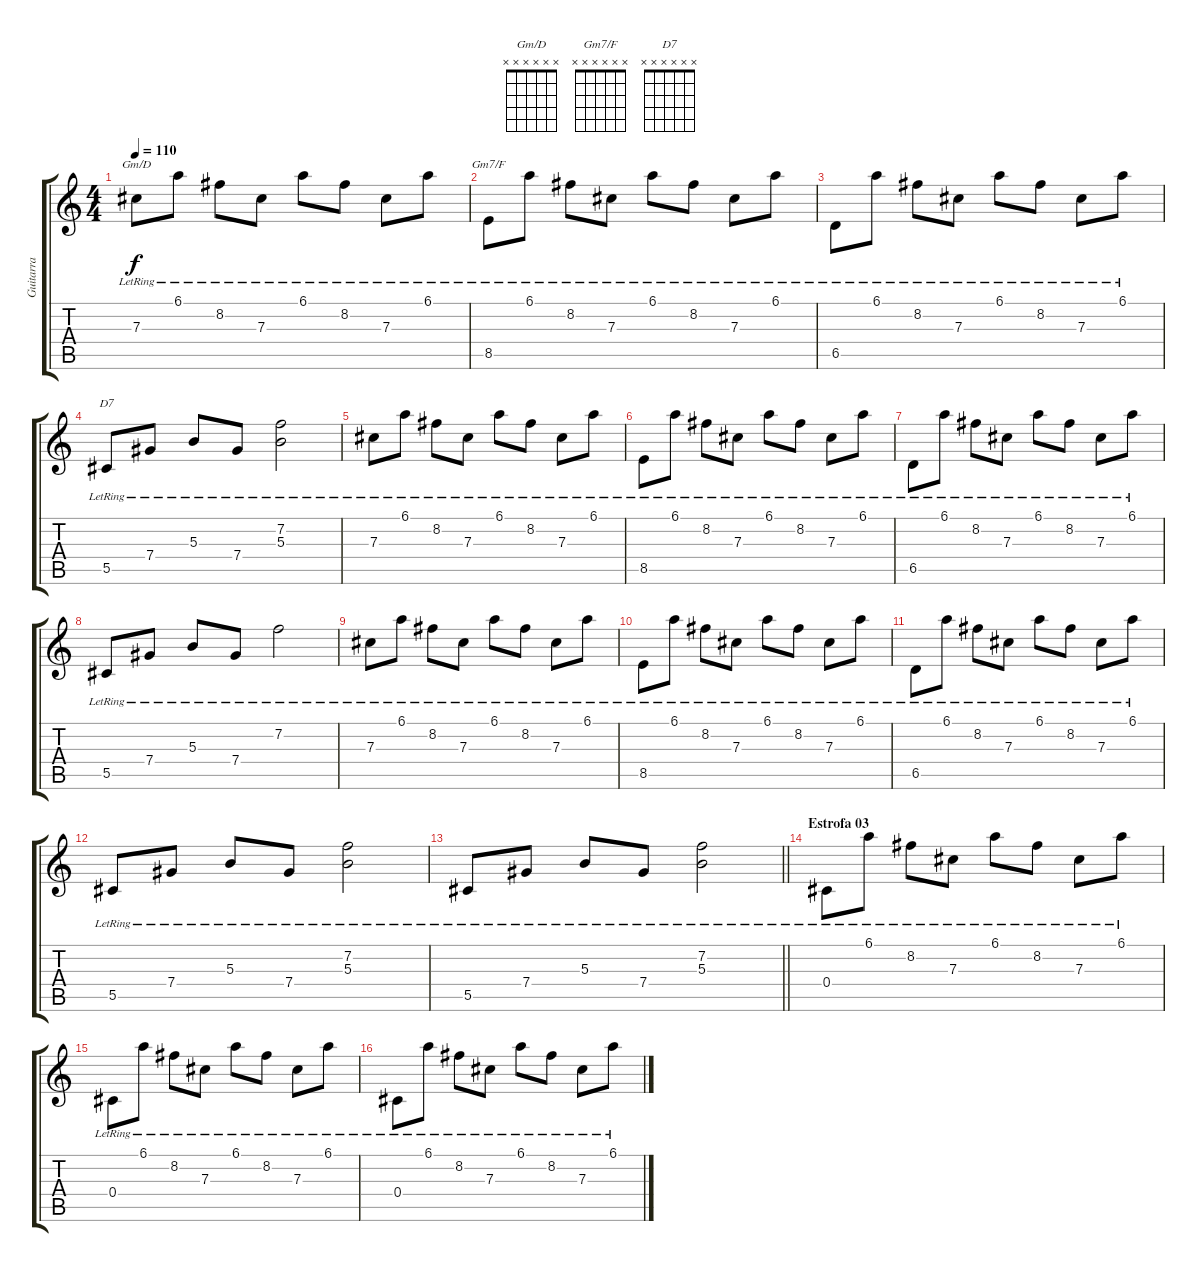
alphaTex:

\track ("Guitarra" "Guitarra") {instrument acousticguitarsteel}
\staff {score tabs}
\tuning (Eb4 Bb3 Gb3 Db3 Ab2 Eb2) {hide}
\chord ("Gm/D" x x x x x x)
\chord ("Gm7/F" x x x x x x)
\chord ("D7" x x x x x x)
\ts (4 4)
\tempo 110
\clef g2
\ks c
7.3{lr}.8{ch "Gm/D" dy f} 6.1{lr}.8 8.2{lr}.8 7.3{lr}.8 6.1{lr}.8 8.2{lr}.8 7.3{lr}.8 6.1{lr}.8 |
8.5{lr}.8{ch "Gm7/F"} 6.1{lr}.8 8.2{lr}.8 7.3{lr}.8 6.1{lr}.8 8.2{lr}.8 7.3{lr}.8 6.1{lr}.8 |
6.5{lr}.8 6.1{lr}.8 8.2{lr}.8 7.3{lr}.8 6.1{lr}.8 8.2{lr}.8 7.3{lr}.8 6.1{lr}.8 |
5.5{lr}.8{ch "D7"} 7.4{lr}.8 5.3{lr}.8 7.4{lr}.8 (7.2{lr} 5.3{lr}).2 |
7.3{lr}.8 6.1{lr}.8 8.2{lr}.8 7.3{lr}.8 6.1{lr}.8 8.2{lr}.8 7.3{lr}.8 6.1{lr}.8 |
8.5{lr}.8 6.1{lr}.8 8.2{lr}.8 7.3{lr}.8 6.1{lr}.8 8.2{lr}.8 7.3{lr}.8 6.1{lr}.8 |
6.5{lr}.8 6.1{lr}.8 8.2{lr}.8 7.3{lr}.8 6.1{lr}.8 8.2{lr}.8 7.3{lr}.8 6.1{lr}.8 |
5.5{lr}.8 7.4{lr}.8 5.3{lr}.8 7.4{lr}.8 7.2{lr}.2 |
7.3{lr}.8 6.1{lr}.8 8.2{lr}.8 7.3{lr}.8 6.1{lr}.8 8.2{lr}.8 7.3{lr}.8 6.1{lr}.8 |
8.5{lr}.8 6.1{lr}.8 8.2{lr}.8 7.3{lr}.8 6.1{lr}.8 8.2{lr}.8 7.3{lr}.8 6.1{lr}.8 |
6.5{lr}.8 6.1{lr}.8 8.2{lr}.8 7.3{lr}.8 6.1{lr}.8 8.2{lr}.8 7.3{lr}.8 6.1{lr}.8 |
5.5{lr}.8 7.4{lr}.8 5.3{lr}.8 7.4{lr}.8 (7.2{lr} 5.3{lr}).2 |
\barLineRight lightlight
5.5{lr}.8 7.4{lr}.8 5.3{lr}.8 7.4{lr}.8 (7.2{lr} 5.3{lr}).2 |
\section ("" "Estrofa 03")
0.4{lr}.8 6.1{lr}.8 8.2{lr}.8 7.3{lr}.8 6.1{lr}.8 8.2{lr}.8 7.3{lr}.8 6.1{lr}.8 |
0.4{lr}.8 6.1{lr}.8 8.2{lr}.8 7.3{lr}.8 6.1{lr}.8 8.2{lr}.8 7.3{lr}.8 6.1{lr}.8 |
0.4{lr}.8 6.1{lr}.8 8.2{lr}.8 7.3{lr}.8 6.1{lr}.8 8.2{lr}.8 7.3{lr}.8 6.1{lr}.8
